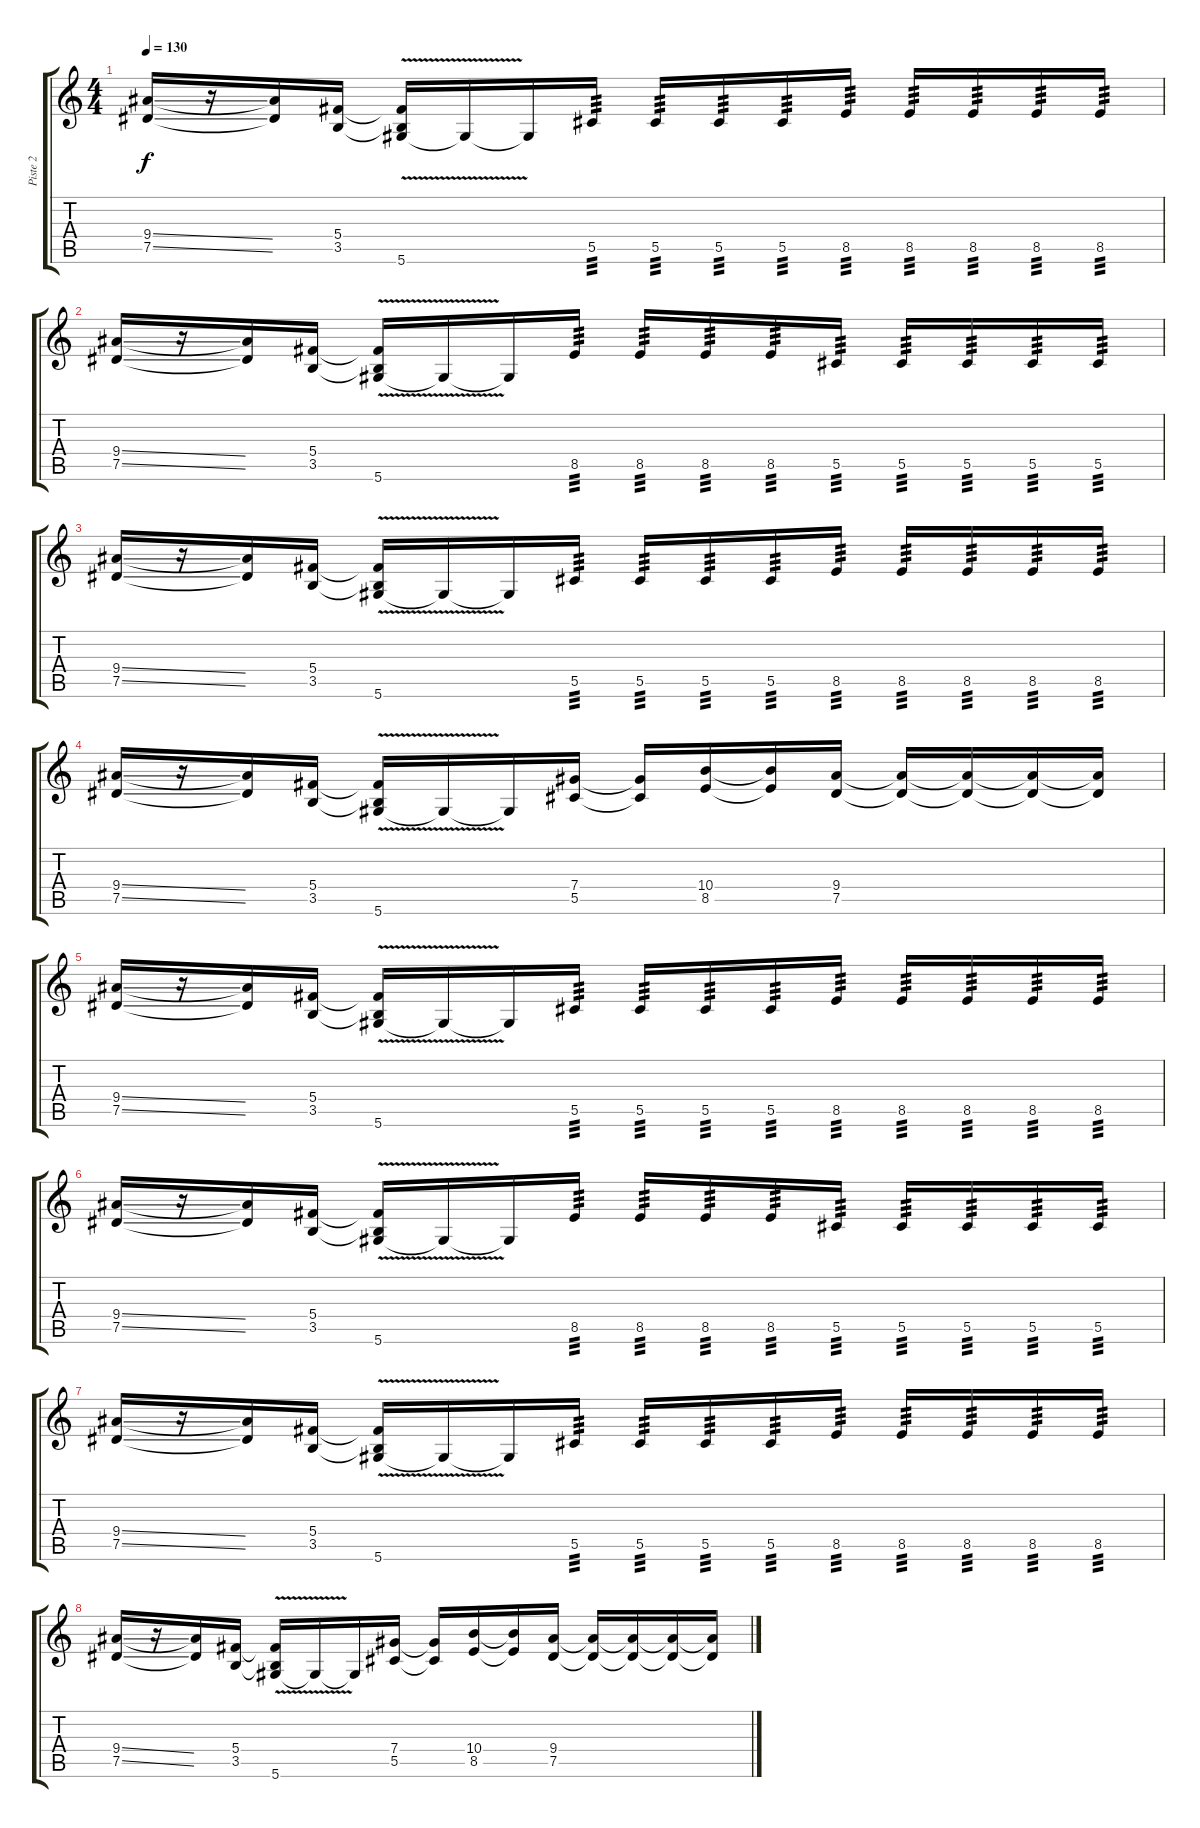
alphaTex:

\track ("Piste 2" "Piste 2") {instrument distortionguitar}
\staff {score tabs}
\tuning (Eb4 Bb3 Gb3 Db3 Ab2 Eb2) {hide}
\ts (4 4)
\tempo 130
\clef g2
\ks c
(9.4{ss} 7.5{ss}).16{dy f} r.16 (9.4{t} 7.5{t}).16 (5.4 3.5).16 (5.4{t} 3.5{t} 5.6{v}).16 5.6{t}.16 5.6{t}.16 5.5.16{tp 3} 5.5.16{tp 3} 5.5.16{tp 3} 5.5.16{tp 3} 8.5.16{tp 3} 8.5.16{tp 3} 8.5.16{tp 3} 8.5.16{tp 3} 8.5.16{tp 3} |
(9.4{ss} 7.5{ss}).16 r.16 (9.4{t} 7.5{t}).16 (5.4 3.5).16 (5.4{t} 3.5{t} 5.6{v}).16 5.6{t}.16 5.6{t}.16 8.5.16{tp 3} 8.5.16{tp 3} 8.5.16{tp 3} 8.5.16{tp 3} 5.5.16{tp 3} 5.5.16{tp 3} 5.5.16{tp 3} 5.5.16{tp 3} 5.5.16{tp 3} |
(9.4{ss} 7.5{ss}).16 r.16 (9.4{t} 7.5{t}).16 (5.4 3.5).16 (5.4{t} 3.5{t} 5.6{v}).16 5.6{t}.16 5.6{t}.16 5.5.16{tp 3} 5.5.16{tp 3} 5.5.16{tp 3} 5.5.16{tp 3} 8.5.16{tp 3} 8.5.16{tp 3} 8.5.16{tp 3} 8.5.16{tp 3} 8.5.16{tp 3} |
(9.4{ss} 7.5{ss}).16 r.16 (9.4{t} 7.5{t}).16 (5.4 3.5).16 (5.4{t} 3.5{t} 5.6{v}).16 5.6{t}.16 5.6{t}.16 (7.4 5.5).16 (7.4{t} 5.5{t}).16 (10.4 8.5).16 (10.4{t} 8.5{t}).16 (9.4 7.5).16 (9.4{t} 7.5{t}).16 (9.4{t} 7.5{t}).16 (9.4{t} 7.5{t}).16 (9.4{t} 7.5{t}).16 |
(9.4{ss} 7.5{ss}).16 r.16 (9.4{t} 7.5{t}).16 (5.4 3.5).16 (5.4{t} 3.5{t} 5.6{v}).16 5.6{t}.16 5.6{t}.16 5.5.16{tp 3} 5.5.16{tp 3} 5.5.16{tp 3} 5.5.16{tp 3} 8.5.16{tp 3} 8.5.16{tp 3} 8.5.16{tp 3} 8.5.16{tp 3} 8.5.16{tp 3} |
(9.4{ss} 7.5{ss}).16 r.16 (9.4{t} 7.5{t}).16 (5.4 3.5).16 (5.4{t} 3.5{t} 5.6{v}).16 5.6{t}.16 5.6{t}.16 8.5.16{tp 3} 8.5.16{tp 3} 8.5.16{tp 3} 8.5.16{tp 3} 5.5.16{tp 3} 5.5.16{tp 3} 5.5.16{tp 3} 5.5.16{tp 3} 5.5.16{tp 3} |
(9.4{ss} 7.5{ss}).16 r.16 (9.4{t} 7.5{t}).16 (5.4 3.5).16 (5.4{t} 3.5{t} 5.6{v}).16 5.6{t}.16 5.6{t}.16 5.5.16{tp 3} 5.5.16{tp 3} 5.5.16{tp 3} 5.5.16{tp 3} 8.5.16{tp 3} 8.5.16{tp 3} 8.5.16{tp 3} 8.5.16{tp 3} 8.5.16{tp 3} |
(9.4{ss} 7.5{ss}).16 r.16 (9.4{t} 7.5{t}).16 (5.4 3.5).16 (5.4{t} 3.5{t} 5.6{v}).16 5.6{t}.16 5.6{t}.16 (7.4 5.5).16 (7.4{t} 5.5{t}).16 (10.4 8.5).16 (10.4{t} 8.5{t}).16 (9.4 7.5).16 (9.4{t} 7.5{t}).16 (9.4{t} 7.5{t}).16 (9.4{t} 7.5{t}).16 (9.4{t} 7.5{t}).16
